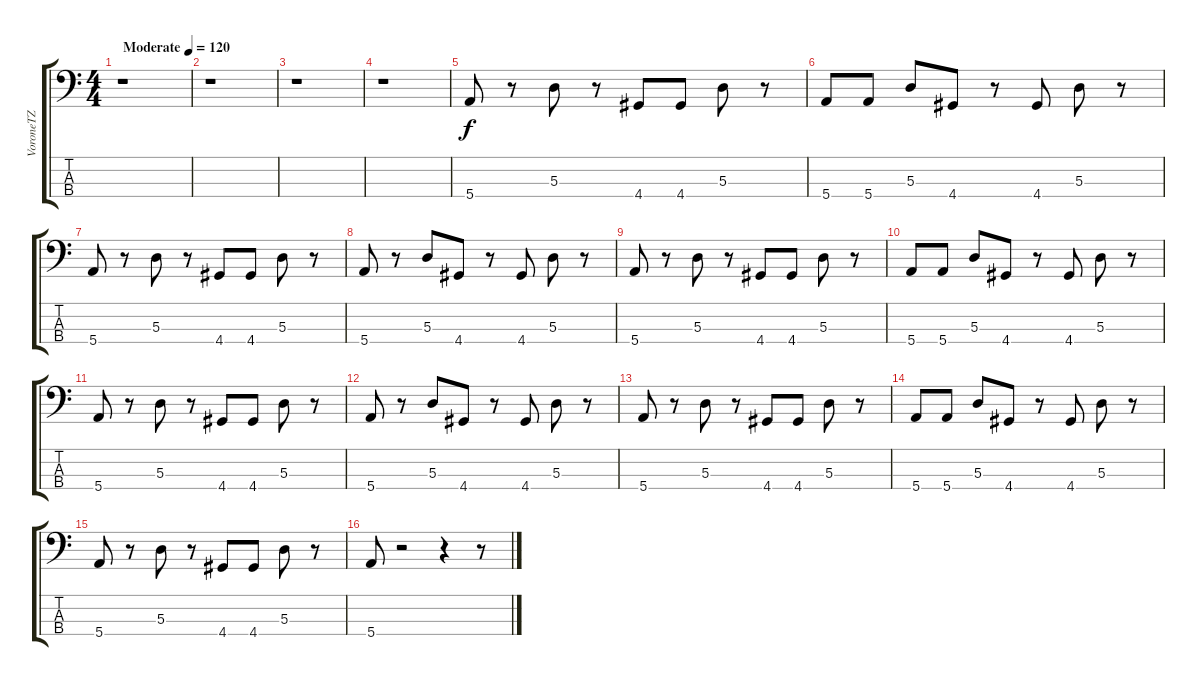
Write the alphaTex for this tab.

\track ("VoroneTZ" "VoroneTZ") {instrument electricbassfinger}
\staff {score tabs}
\tuning (G2 D2 A1 E1) {hide}
\ts (4 4)
\tempo (120 "Moderate")
\clef f4
\ks c
r.1{dy f instrument electricbassfinger} |
r.1 |
r.1 |
r.1 |
5.4.8 r.8 5.3.8 r.8 4.4.8 4.4.8 5.3.8 r.8 |
5.4.8 5.4.8 5.3.8 4.4.8 r.8 4.4.8 5.3.8 r.8 |
5.4.8 r.8 5.3.8 r.8 4.4.8 4.4.8 5.3.8 r.8 |
5.4.8 r.8 5.3.8 4.4.8 r.8 4.4.8 5.3.8 r.8 |
5.4.8 r.8 5.3.8 r.8 4.4.8 4.4.8 5.3.8 r.8 |
5.4.8 5.4.8 5.3.8 4.4.8 r.8 4.4.8 5.3.8 r.8 |
5.4.8 r.8 5.3.8 r.8 4.4.8 4.4.8 5.3.8 r.8 |
5.4.8 r.8 5.3.8 4.4.8 r.8 4.4.8 5.3.8 r.8 |
5.4.8 r.8 5.3.8 r.8 4.4.8 4.4.8 5.3.8 r.8 |
5.4.8 5.4.8 5.3.8 4.4.8 r.8 4.4.8 5.3.8 r.8 |
5.4.8 r.8 5.3.8 r.8 4.4.8 4.4.8 5.3.8 r.8 |
5.4.8 r.2 r.4 r.8
